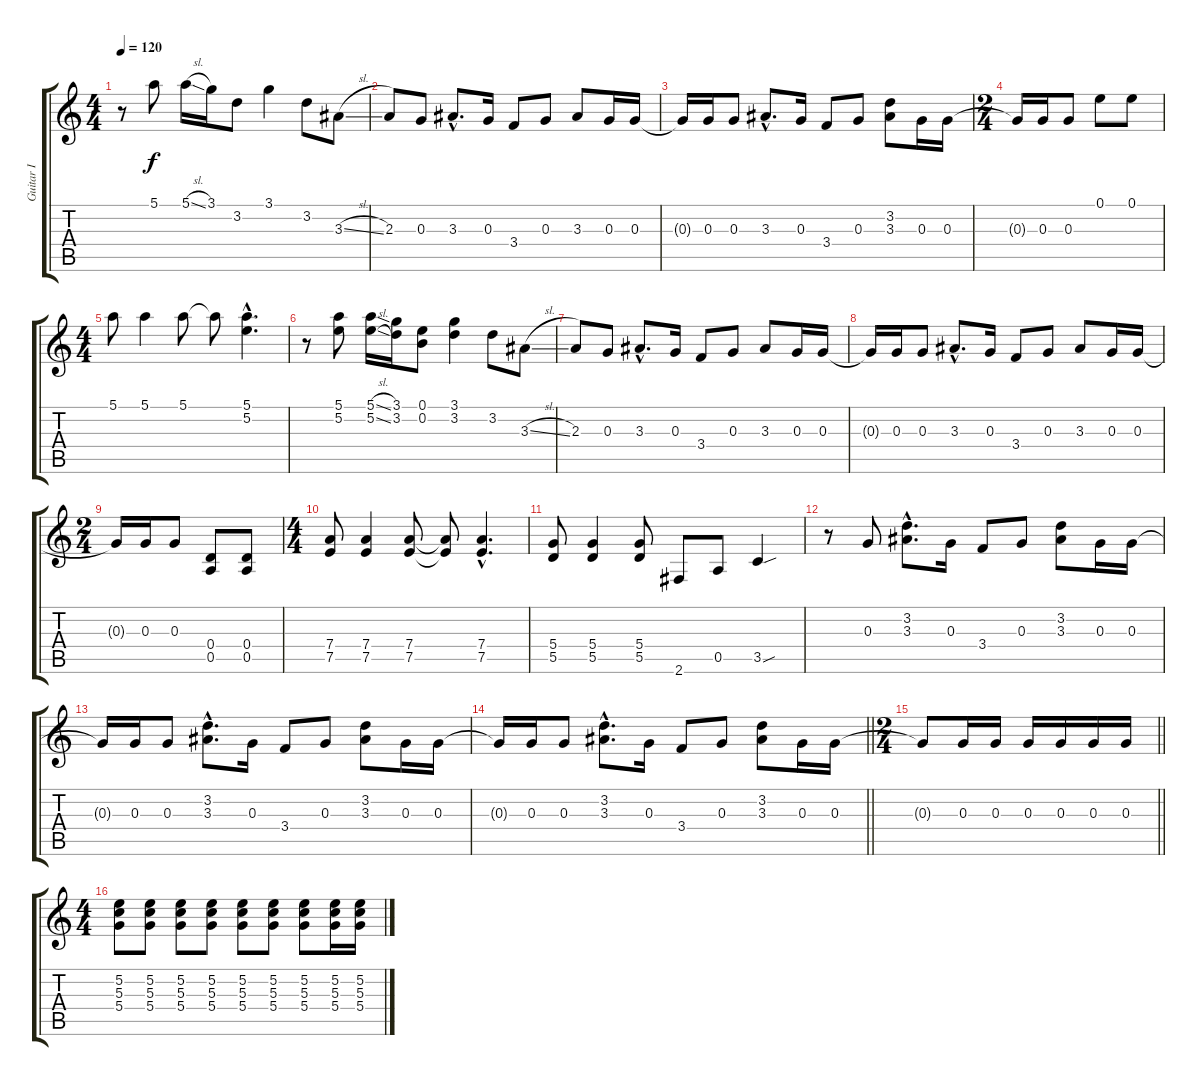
\track ("Guitar I" "Guitar I") {instrument acousticguitarnylon}
\staff {score tabs}
\tuning (E4 B3 G3 D3 A2 E2) {hide}
\ts (4 4)
\tempo 120
\clef g2
\ks c
r.8{dy f} 5.1.8 5.1{sl}.16 3.1.16 3.2.8 3.1.4 3.2.8 3.3{sl}.8 |
2.3.8 0.3.8 3.3{hac}.8{d} 0.3.16 3.4.8 0.3.8 3.3.8 0.3.16 0.3.16 |
0.3{t}.16 0.3.16 0.3.8 3.3{hac}.8{d} 0.3.16 3.4.8 0.3.8 (3.2 3.3).8 0.3.16 0.3.16 |
\ts (2 4)
0.3{t}.16 0.3.16 0.3.8 0.1.8 0.1.8 |
\ts (4 4)
5.1.8 5.1.4 5.1.8 5.1{t}.8 (5.1{hac} 5.2{hac}).4{d} |
r.8 (5.1 5.2).8 (5.1{sl} 5.2{sl}).16 (3.1 3.2).16 (0.1 0.2).8 (3.1 3.2).4 3.2.8 3.3{sl}.8 |
2.3.8 0.3.8 3.3{hac}.8{d} 0.3.16 3.4.8 0.3.8 3.3.8 0.3.16 0.3.16 |
0.3{t}.16 0.3.16 0.3.8 3.3{hac}.8{d} 0.3.16 3.4.8 0.3.8 3.3.8 0.3.16 0.3.16 |
\ts (2 4)
0.3{t}.16 0.3.16 0.3.8 (0.4 0.5).8 (0.4 0.5).8 |
\ts (4 4)
(7.4 7.5).8 (7.4 7.5).4 (7.4 7.5).8 (7.4{t} 7.5{t}).8 (7.4{hac} 7.5{hac}).4{d} |
(5.4 5.5).8 (5.4 5.5).4 (5.4 5.5).8 2.6.8 0.5.8 3.5{sou}.4 |
r.8 0.3.8 (3.2{hac} 3.3{hac}).8{d} 0.3.16 3.4.8 0.3.8 (3.2 3.3).8 0.3.16 0.3.16 |
0.3{t}.16 0.3.16 0.3.8 (3.2{hac} 3.3{hac}).8{d} 0.3.16 3.4.8 0.3.8 (3.2 3.3).8 0.3.16 0.3.16 |
\barLineRight lightlight
0.3{t}.16 0.3.16 0.3.8 (3.2{hac} 3.3{hac}).8{d} 0.3.16 3.4.8 0.3.8 (3.2 3.3).8 0.3.16 0.3.16 |
\ts (2 4)
\barLineRight lightlight
0.3{t}.8 0.3.16 0.3.16 0.3.16 0.3.16 0.3.16 0.3.16 |
\ts (4 4)
(5.2 5.3 5.4).8 (5.2 5.3 5.4).8 (5.2 5.3 5.4).8 (5.2 5.3 5.4).8 (5.2 5.3 5.4).8 (5.2 5.3 5.4).8 (5.2 5.3 5.4).8 (5.2 5.3 5.4).16 (5.2 5.3 5.4).16
